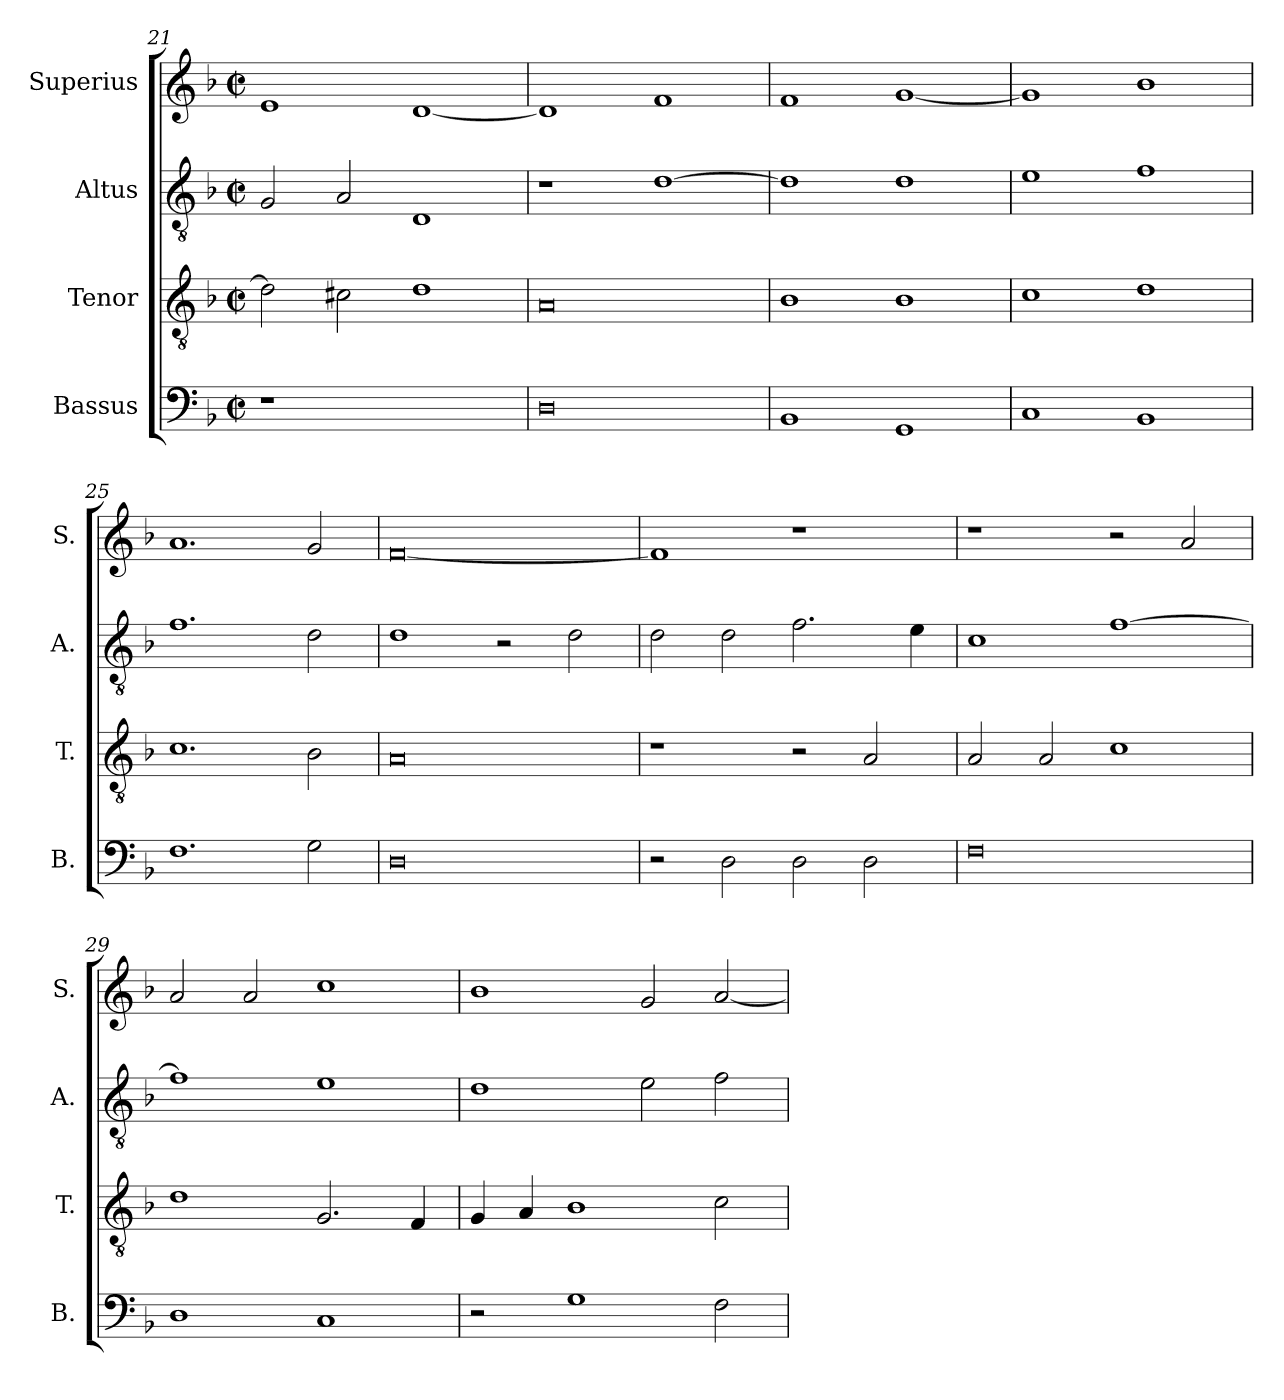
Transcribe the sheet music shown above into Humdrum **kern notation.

**kern	**kern	**kern	**kern
*part4	*part3	*part2	*part1
*staff4	*staff3	*staff2	*staff1
*I"Bassus	*I"Tenor	*I"Altus	*I"Superius
*I'B.	*I'T.	*I'A.	*I'S.
!!LO:LB:g=z
*clefF4	*clefGv2	*clefGv2	*clefG2
*	*ITrd7c12	*ITrd7c12	*
*k[b-]	*k[b-]	*k[b-]	*k[b-]
*F:	*F:	*F:	*F:
*M2/2	*M2/2	*M2/2	*M2/2
*met(c|)	*met(c|)	*met(c|)	*met(c|)
=21	=21	=21	=21
!LO:N:vis=1	!	!	!
1r	2Di\]	2GGi/	1ei
.	2C#Xi\	2AAi/	.
1ryy	1Di	1DDi	[<1di
=22	=22	=22	=22
0Di	0AAi	1r	1di]
.	.	[>1Di	1fi
=23	=23	=23	=23
1BB-i	1BB-i	1Di]	1fi
1GGi	1BB-i	1Di	[<1gi
=24	=24	=24	=24
1Ci	1Ci	1Ei	1gi]
1BB-i	1Di	1Fi	1b-i
=25	=25	=25	=25
1.Fi	1.Ci	1.Fi	1.ai
2Gi\	2BB-i\	2Di\	2gi/
=26	=26	=26	=26
0Di	0AAi	1Di	[<0fi
.	.	2r	.
.	.	2Di\	.
!!LO:LB:g=z
=27	=27	=27	=27
2r	1r	2Di\	1fi]
2Di\	.	2Di\	.
2Di\	2r	2.Fi\	1r
2Di\	2AAi/	.	.
.	.	4Ei\	.
=28	=28	=28	=28
0Fi	2AAi/	1Ci	1r
.	2AAi/	.	.
.	1Ci	[>1Fi	2r
.	.	.	2ai/
=29	=29	=29	=29
1Di	1Di	1Fi]	2ai/
.	.	.	2ai/
1Ci	2.GGi/	1Ei	1cci
.	4FFi/	.	.
=30	=30	=30	=30
2r	4GGi/	1Di	1b-i
.	4AAi/	.	.
1Gi	1BB-i	.	.
.	.	2Ei\	2gi/
2Fi\	2Ci\	2Fi\	[<2ai/
=	=	=	=
*-	*-	*-	*-
